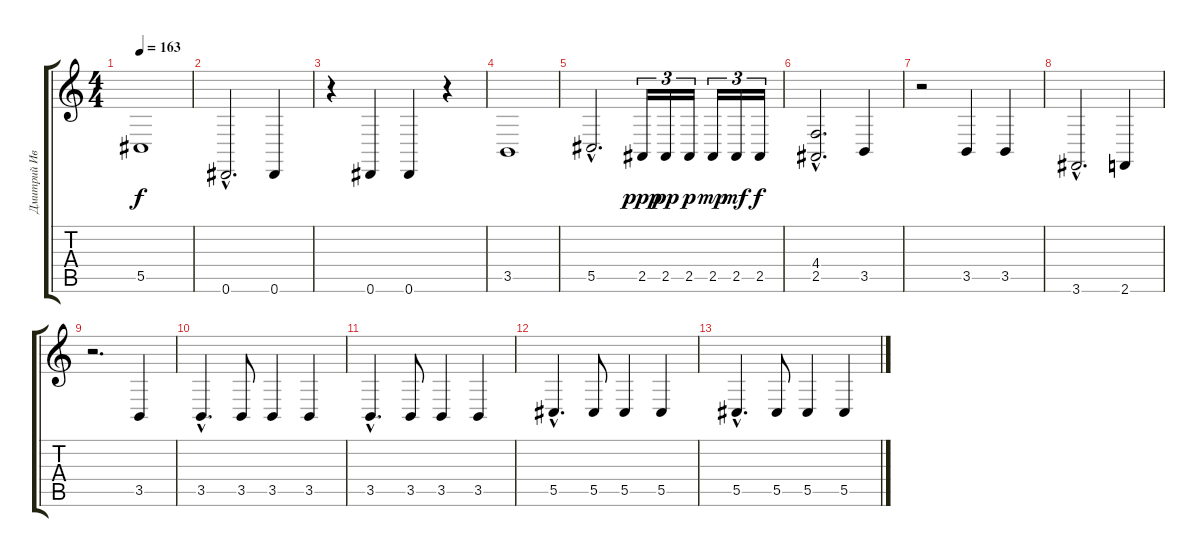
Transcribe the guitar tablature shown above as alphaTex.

\track ("Дмитрий Иванов" "Дмитрий Ив") {instrument taikodrum}
\staff {score tabs}
\tuning (Eb4 Bb3 Gb3 Db3 Ab2 Eb2) {hide}
\ts (4 4)
\tempo 163
\clef g2
\ks c
5.5.1{dy f} |
0.6{hac}.2{d} 0.6.4 |
r.4 0.6.4 0.6.4 r.4 |
3.5.1 |
5.5{hac}.2{d} 2.5.16{tu (3 2) dy ppp} 2.5.16{tu (3 2) dy pp} 2.5.16{tu (3 2) dy p} 2.5.16{tu (3 2) dy mp} 2.5.16{tu (3 2) dy mf} 2.5.16{tu (3 2) dy f} |
(4.4{hac} 2.5{hac}).2{d} 3.5.4 |
r.2 3.5.4 3.5.4 |
3.6{hac}.2{d} 2.6.4 |
r.2{d} 3.5.4 |
3.5{hac}.4{d} 3.5.8 3.5.4 3.5.4 |
3.5{hac}.4{d} 3.5.8 3.5.4 3.5.4 |
5.5{hac}.4{d} 5.5.8 5.5.4 5.5.4 |
5.5{hac}.4{d} 5.5.8 5.5.4 5.5.4
